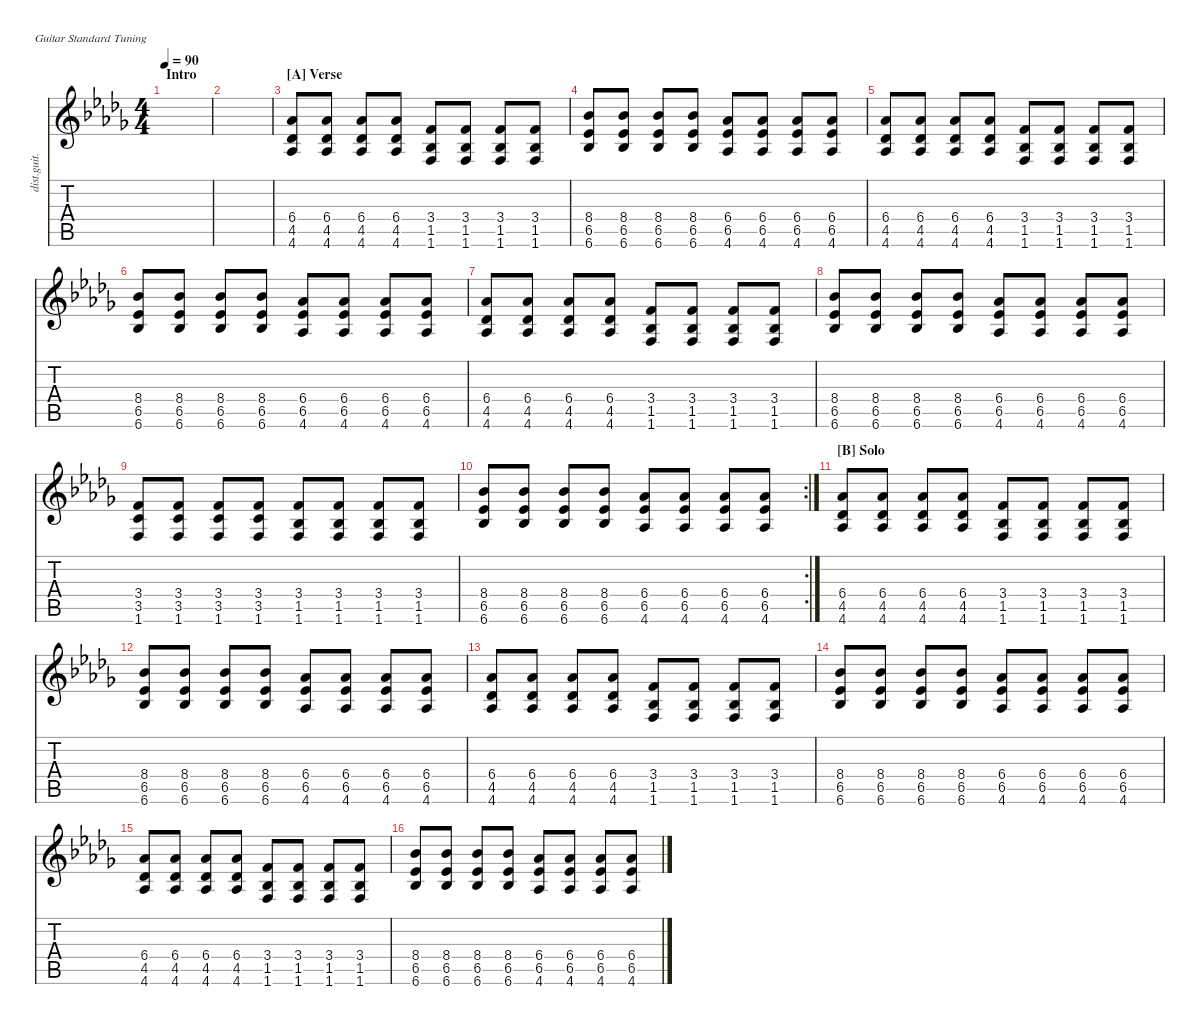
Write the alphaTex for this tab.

\defaultSystemsLayout 4
\hideDynamics
\bracketExtendMode nobrackets
\otherSystemsTrackNameOrientation horizontal
\track ("Distortion Guitar" "dist.guit.") {instrument distortionguitar}
\staff {score tabs}
\tuning (E4 B3 G3 D3 A2 E2)
\ts (4 4)
\section ("" "Intro")
\tempo 90
\clef g2
\ks db
|
|
\section ("A" "Verse")
(4.5{acc b} 4.6{acc b} 6.4{acc b}).8{beam Up} (4.5{acc b} 4.6{acc b} 6.4{acc b}).8{beam Up} (4.5{acc b} 4.6{acc b} 6.4{acc b}).8{beam Up} (4.5{acc b} 4.6{acc b} 6.4{acc b}).8{beam Up} (1.6{acc forcenatural} 1.5{acc b} 3.4{acc forcenatural}).8{beam Up} (1.6{acc forcenatural} 1.5{acc b} 3.4{acc forcenatural}).8{beam Up} (1.6{acc forcenatural} 1.5{acc b} 3.4{acc forcenatural}).8{beam Up} (1.6{acc forcenatural} 1.5{acc b} 3.4{acc forcenatural}).8{beam Up} |
(6.5{acc b} 8.4{acc b} 6.6{acc b}).8{beam Up} (6.5{acc b} 8.4{acc b} 6.6{acc b}).8{beam Up} (6.5{acc b} 8.4{acc b} 6.6{acc b}).8{beam Up} (6.5{acc b} 8.4{acc b} 6.6{acc b}).8{beam Up} (4.6{acc b} 6.5{acc b} 6.4{acc b}).8{beam Up} (4.6{acc b} 6.5{acc b} 6.4{acc b}).8{beam Up} (4.6{acc b} 6.5{acc b} 6.4{acc b}).8{beam Up} (4.6{acc b} 6.5{acc b} 6.4{acc b}).8{beam Up} |
(4.5{acc b} 4.6{acc b} 6.4{acc b}).8{beam Up} (4.5{acc b} 4.6{acc b} 6.4{acc b}).8{beam Up} (4.5{acc b} 4.6{acc b} 6.4{acc b}).8{beam Up} (4.5{acc b} 4.6{acc b} 6.4{acc b}).8{beam Up} (1.6{acc forcenatural} 1.5{acc b} 3.4{acc forcenatural}).8{beam Up} (1.6{acc forcenatural} 1.5{acc b} 3.4{acc forcenatural}).8{beam Up} (1.6{acc forcenatural} 1.5{acc b} 3.4{acc forcenatural}).8{beam Up} (1.6{acc forcenatural} 1.5{acc b} 3.4{acc forcenatural}).8{beam Up} |
(6.5{acc b} 8.4{acc b} 6.6{acc b}).8{beam Up} (6.5{acc b} 8.4{acc b} 6.6{acc b}).8{beam Up} (6.5{acc b} 8.4{acc b} 6.6{acc b}).8{beam Up} (6.5{acc b} 8.4{acc b} 6.6{acc b}).8{beam Up} (4.6{acc b} 6.5{acc b} 6.4{acc b}).8{beam Up} (4.6{acc b} 6.5{acc b} 6.4{acc b}).8{beam Up} (4.6{acc b} 6.5{acc b} 6.4{acc b}).8{beam Up} (4.6{acc b} 6.5{acc b} 6.4{acc b}).8{beam Up} |
(4.5{acc b} 4.6{acc b} 6.4{acc b}).8{beam Up} (4.5{acc b} 4.6{acc b} 6.4{acc b}).8{beam Up} (4.5{acc b} 4.6{acc b} 6.4{acc b}).8{beam Up} (4.5{acc b} 4.6{acc b} 6.4{acc b}).8{beam Up} (1.6{acc forcenatural} 1.5{acc b} 3.4{acc forcenatural}).8{beam Up} (1.6{acc forcenatural} 1.5{acc b} 3.4{acc forcenatural}).8{beam Up} (1.6{acc forcenatural} 1.5{acc b} 3.4{acc forcenatural}).8{beam Up} (1.6{acc forcenatural} 1.5{acc b} 3.4{acc forcenatural}).8{beam Up} |
(6.5{acc b} 8.4{acc b} 6.6{acc b}).8{beam Up} (6.5{acc b} 8.4{acc b} 6.6{acc b}).8{beam Up} (6.5{acc b} 8.4{acc b} 6.6{acc b}).8{beam Up} (6.5{acc b} 8.4{acc b} 6.6{acc b}).8{beam Up} (4.6{acc b} 6.5{acc b} 6.4{acc b}).8{beam Up} (4.6{acc b} 6.5{acc b} 6.4{acc b}).8{beam Up} (4.6{acc b} 6.5{acc b} 6.4{acc b}).8{beam Up} (4.6{acc b} 6.5{acc b} 6.4{acc b}).8{beam Up} |
(3.5{acc forcenatural} 1.6{acc forcenatural} 3.4{acc forcenatural}).8{beam Up} (3.5{acc forcenatural} 1.6{acc forcenatural} 3.4{acc forcenatural}).8{beam Up} (3.5{acc forcenatural} 1.6{acc forcenatural} 3.4{acc forcenatural}).8{beam Up} (3.5{acc forcenatural} 1.6{acc forcenatural} 3.4{acc forcenatural}).8{beam Up} (1.6{acc forcenatural} 1.5{acc b} 3.4{acc forcenatural}).8{beam Up} (1.6{acc forcenatural} 1.5{acc b} 3.4{acc forcenatural}).8{beam Up} (1.6{acc forcenatural} 1.5{acc b} 3.4{acc forcenatural}).8{beam Up} (1.6{acc forcenatural} 1.5{acc b} 3.4{acc forcenatural}).8{beam Up} |
\rc 2
(6.5{acc b} 8.4{acc b} 6.6{acc b}).8{beam Up} (6.5{acc b} 8.4{acc b} 6.6{acc b}).8{beam Up} (6.5{acc b} 8.4{acc b} 6.6{acc b}).8{beam Up} (6.5{acc b} 8.4{acc b} 6.6{acc b}).8{beam Up} (4.6{acc b} 6.5{acc b} 6.4{acc b}).8{beam Up} (4.6{acc b} 6.5{acc b} 6.4{acc b}).8{beam Up} (4.6{acc b} 6.5{acc b} 6.4{acc b}).8{beam Up} (4.6{acc b} 6.5{acc b} 6.4{acc b}).8{beam Up} |
\section ("B" "Solo")
(4.5{acc b} 4.6{acc b} 6.4{acc b}).8{beam Up} (4.5{acc b} 4.6{acc b} 6.4{acc b}).8{beam Up} (4.5{acc b} 4.6{acc b} 6.4{acc b}).8{beam Up} (4.5{acc b} 4.6{acc b} 6.4{acc b}).8{beam Up} (1.6{acc forcenatural} 1.5{acc b} 3.4{acc forcenatural}).8{beam Up} (1.6{acc forcenatural} 1.5{acc b} 3.4{acc forcenatural}).8{beam Up} (1.6{acc forcenatural} 1.5{acc b} 3.4{acc forcenatural}).8{beam Up} (1.6{acc forcenatural} 1.5{acc b} 3.4{acc forcenatural}).8{beam Up} |
(6.5{acc b} 8.4{acc b} 6.6{acc b}).8{beam Up} (6.5{acc b} 8.4{acc b} 6.6{acc b}).8{beam Up} (6.5{acc b} 8.4{acc b} 6.6{acc b}).8{beam Up} (6.5{acc b} 8.4{acc b} 6.6{acc b}).8{beam Up} (4.6{acc b} 6.5{acc b} 6.4{acc b}).8{beam Up} (4.6{acc b} 6.5{acc b} 6.4{acc b}).8{beam Up} (4.6{acc b} 6.5{acc b} 6.4{acc b}).8{beam Up} (4.6{acc b} 6.5{acc b} 6.4{acc b}).8{beam Up} |
(4.5{acc b} 4.6{acc b} 6.4{acc b}).8{beam Up} (4.5{acc b} 4.6{acc b} 6.4{acc b}).8{beam Up} (4.5{acc b} 4.6{acc b} 6.4{acc b}).8{beam Up} (4.5{acc b} 4.6{acc b} 6.4{acc b}).8{beam Up} (1.6{acc forcenatural} 1.5{acc b} 3.4{acc forcenatural}).8{beam Up} (1.6{acc forcenatural} 1.5{acc b} 3.4{acc forcenatural}).8{beam Up} (1.6{acc forcenatural} 1.5{acc b} 3.4{acc forcenatural}).8{beam Up} (1.6{acc forcenatural} 1.5{acc b} 3.4{acc forcenatural}).8{beam Up} |
(6.5{acc b} 8.4{acc b} 6.6{acc b}).8{beam Up} (6.5{acc b} 8.4{acc b} 6.6{acc b}).8{beam Up} (6.5{acc b} 8.4{acc b} 6.6{acc b}).8{beam Up} (6.5{acc b} 8.4{acc b} 6.6{acc b}).8{beam Up} (4.6{acc b} 6.5{acc b} 6.4{acc b}).8{beam Up} (4.6{acc b} 6.5{acc b} 6.4{acc b}).8{beam Up} (4.6{acc b} 6.5{acc b} 6.4{acc b}).8{beam Up} (4.6{acc b} 6.5{acc b} 6.4{acc b}).8{beam Up} |
(4.5{acc b} 4.6{acc b} 6.4{acc b}).8{beam Up} (4.5{acc b} 4.6{acc b} 6.4{acc b}).8{beam Up} (4.5{acc b} 4.6{acc b} 6.4{acc b}).8{beam Up} (4.5{acc b} 4.6{acc b} 6.4{acc b}).8{beam Up} (1.6{acc forcenatural} 1.5{acc b} 3.4{acc forcenatural}).8{beam Up} (1.6{acc forcenatural} 1.5{acc b} 3.4{acc forcenatural}).8{beam Up} (1.6{acc forcenatural} 1.5{acc b} 3.4{acc forcenatural}).8{beam Up} (1.6{acc forcenatural} 1.5{acc b} 3.4{acc forcenatural}).8{beam Up} |
(6.5{acc b} 8.4{acc b} 6.6{acc b}).8{beam Up} (6.5{acc b} 8.4{acc b} 6.6{acc b}).8{beam Up} (6.5{acc b} 8.4{acc b} 6.6{acc b}).8{beam Up} (6.5{acc b} 8.4{acc b} 6.6{acc b}).8{beam Up} (4.6{acc b} 6.5{acc b} 6.4{acc b}).8{beam Up} (4.6{acc b} 6.5{acc b} 6.4{acc b}).8{beam Up} (4.6{acc b} 6.5{acc b} 6.4{acc b}).8{beam Up} (4.6{acc b} 6.5{acc b} 6.4{acc b}).8{beam Up}
